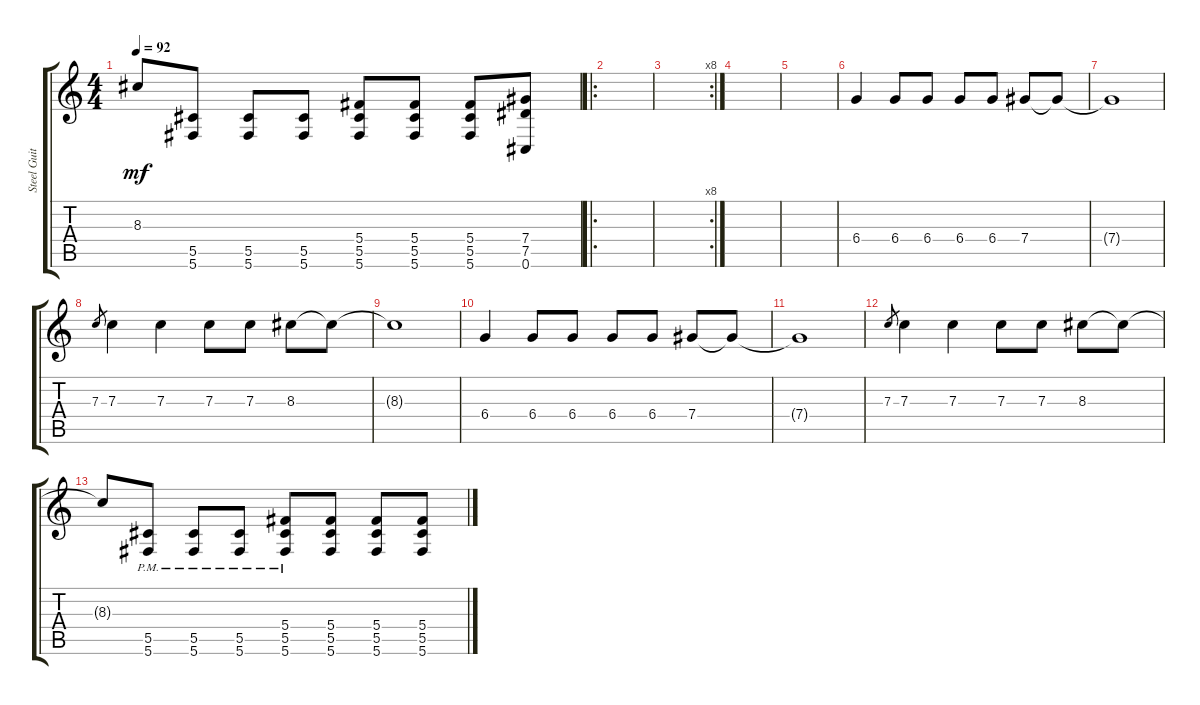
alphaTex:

\track ("Steel Guitar" "Steel Guit") {instrument acousticguitarsteel}
\staff {score tabs}
\tuning (Db4 Ab3 F3 Db3 Ab2 Db2) {hide}
\ts (4 4)
\tempo 92
\clef g2
\ks c
8.3{t}.8{dy mf} (5.5 5.6).8 (5.5 5.6).8 (5.5 5.6).8 (5.4 5.5 5.6).8 (5.4 5.5 5.6).8 (5.4 5.5 5.6).8 (7.4 7.5 0.6).8 |
\ro
|
\rc 8
|
|
|
6.4.4 6.4.8 6.4.8 6.4.8 6.4.8 7.4.8 7.4{t}.8 |
7.4{t}.1 |
7.3.8{gr} 7.3.4 7.3.4 7.3.8 7.3.8 8.3.8 8.3{t}.8 |
8.3{t}.1 |
6.4.4 6.4.8 6.4.8 6.4.8 6.4.8 7.4.8 7.4{t}.8 |
7.4{t}.1 |
7.3.8{gr} 7.3.4 7.3.4 7.3.8 7.3.8 8.3.8 8.3{t}.8 |
8.3{t}.8 (5.5{pm} 5.6{pm}).8 (5.5{pm} 5.6{pm}).8 (5.5{pm} 5.6{pm}).8 (5.4{pm} 5.5{pm} 5.6{pm}).8 (5.4 5.5 5.6).8 (5.4 5.5 5.6).8 (5.4 5.5 5.6).8
